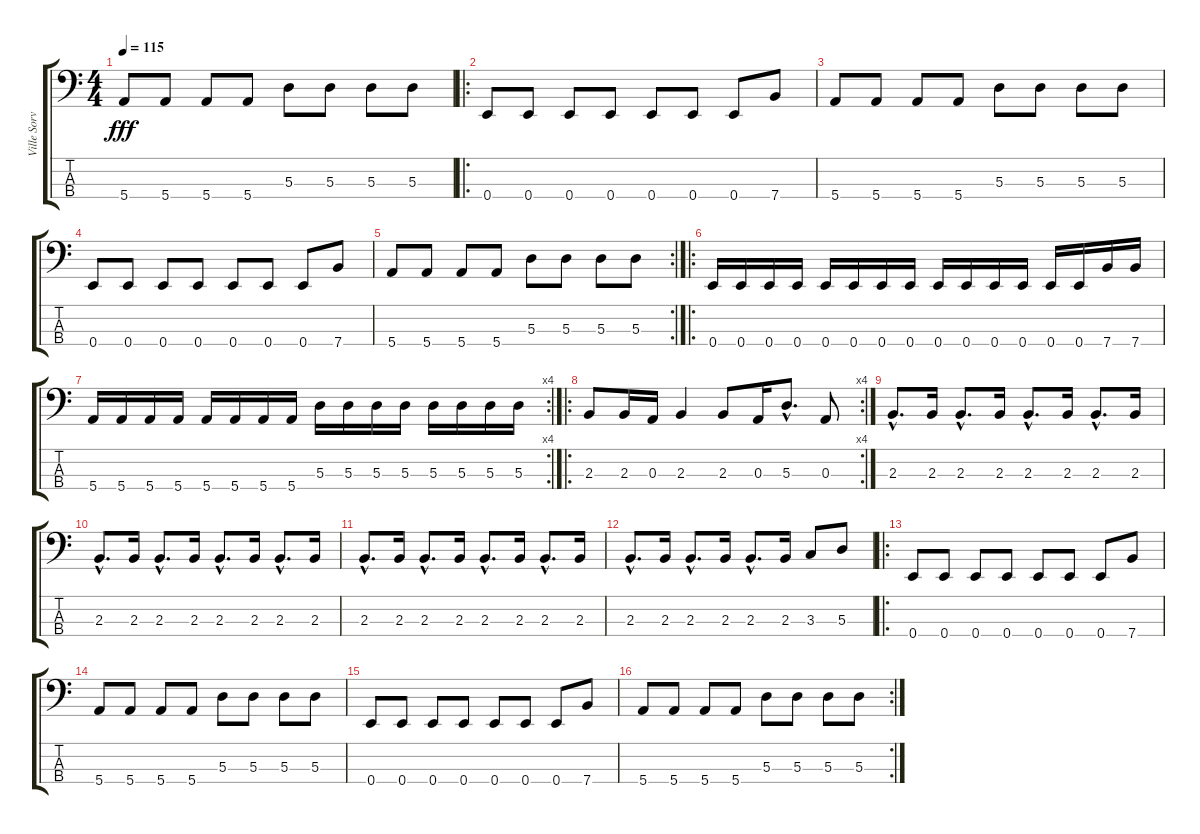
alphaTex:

\track ("Ville Sorvali" "Ville Sorv") {instrument electricbasspick}
\staff {score tabs}
\tuning (G2 D2 A1 E1) {hide}
\ts (4 4)
\tempo 115
\clef f4
\ks c
5.4.8{dy fff} 5.4.8 5.4.8 5.4.8 5.3.8 5.3.8 5.3.8 5.3.8 |
\ro
0.4.8 0.4.8 0.4.8 0.4.8 0.4.8 0.4.8 0.4.8 7.4.8 |
5.4.8 5.4.8 5.4.8 5.4.8 5.3.8 5.3.8 5.3.8 5.3.8 |
0.4.8 0.4.8 0.4.8 0.4.8 0.4.8 0.4.8 0.4.8 7.4.8 |
\rc 2
5.4.8 5.4.8 5.4.8 5.4.8 5.3.8 5.3.8 5.3.8 5.3.8 |
\ro
0.4.16 0.4.16 0.4.16 0.4.16 0.4.16 0.4.16 0.4.16 0.4.16 0.4.16 0.4.16 0.4.16 0.4.16 0.4.16 0.4.16 7.4.16 7.4.16 |
\rc 4
5.4.16 5.4.16 5.4.16 5.4.16 5.4.16 5.4.16 5.4.16 5.4.16 5.3.16 5.3.16 5.3.16 5.3.16 5.3.16 5.3.16 5.3.16 5.3.16 |
\ro
\rc 4
2.3.8 2.3.16 0.3.16 2.3.4 2.3.8 0.3.16 5.3{hac}.8{d} 0.3.8 |
2.3{hac}.8{d} 2.3.16 2.3{hac}.8{d} 2.3.16 2.3{hac}.8{d} 2.3.16 2.3{hac}.8{d} 2.3.16 |
2.3{hac}.8{d} 2.3.16 2.3{hac}.8{d} 2.3.16 2.3{hac}.8{d} 2.3.16 2.3{hac}.8{d} 2.3.16 |
2.3{hac}.8{d} 2.3.16 2.3{hac}.8{d} 2.3.16 2.3{hac}.8{d} 2.3.16 2.3{hac}.8{d} 2.3.16 |
2.3{hac}.8{d} 2.3.16 2.3{hac}.8{d} 2.3.16 2.3{hac}.8{d} 2.3.16 3.3.8 5.3.8 |
\ro
0.4.8 0.4.8 0.4.8 0.4.8 0.4.8 0.4.8 0.4.8 7.4.8 |
5.4.8 5.4.8 5.4.8 5.4.8 5.3.8 5.3.8 5.3.8 5.3.8 |
0.4.8 0.4.8 0.4.8 0.4.8 0.4.8 0.4.8 0.4.8 7.4.8 |
\rc 2
5.4.8 5.4.8 5.4.8 5.4.8 5.3.8 5.3.8 5.3.8 5.3.8
